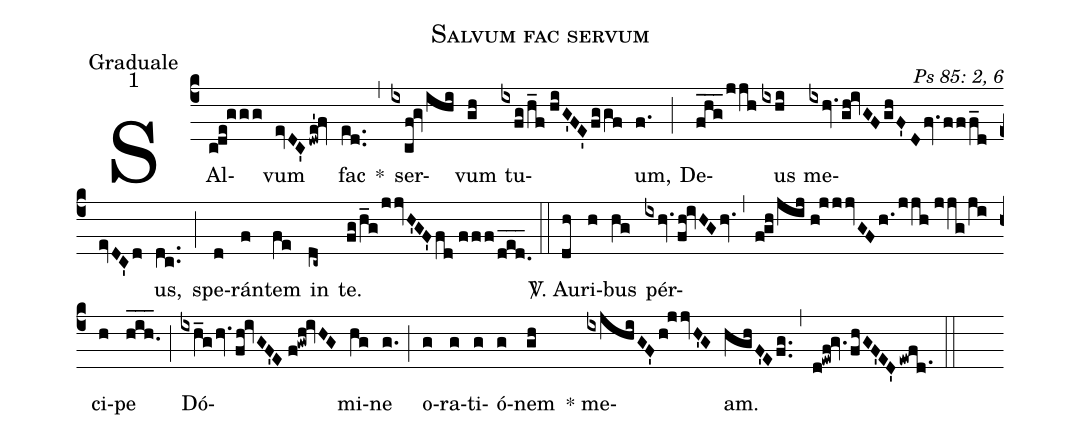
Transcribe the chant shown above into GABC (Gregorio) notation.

name: Salvum fac servum;
office-part: Graduale;
mode: 1;
commentary: Ps 85: 2, 6;
%%
(c4) SAl(cde!ggg)vum(evDC'dwe'!fv) fac(ed..) *(,) ser(ixcf!gvihi)vum(gh) tu(ixfg/h_f//hiG'FE'fggf)um,(f.) (;) De(fhg___/jjh)us(ixhi) me(ixhv.gh!ivGFghF'Dfv.fff_devDC'd)us,(dc..) (;) spe(d)rán(f)tem(fe) in(dc~) te.(fg/h_g/jjvH'GF'fd//fff/d_e_d._) (::)
<sp>V/</sp>. Au(dh)ri(h)bus(hg) pér(ixhv.fh!ivHGhv.)(,)(fgh/jij//h!jjjvGFh./jjh//jjg/ji)ci(h)pe(h_i_h._) (;) Dó(ixh_ghv.fh!ivGF'E//f!gwh!ivHG)mi(hg)ne(g.) (;) o(g)ra(g)ti(g)ó(g)nem(gh) * me(ixjhiGF'h!jjvH'G)am.(hghF'Efg..) (,) (d!ewf!gv.fhGF'ED'ewfd.1) (::)
